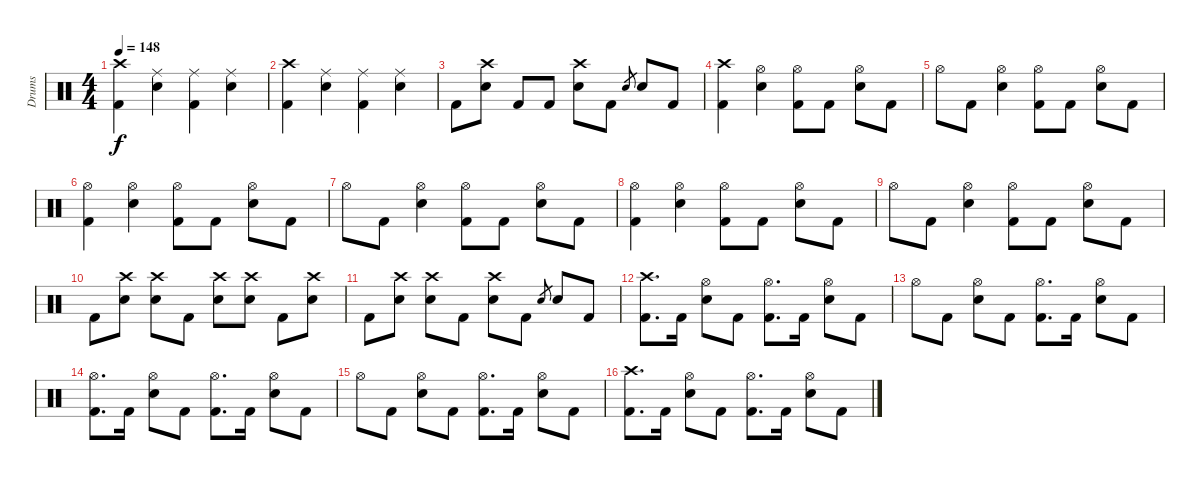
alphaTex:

\track ("Drums" "Drums") {instrument percussion}
\staff {score}
\articulation defaults
\ts (4 4)
\tempo 148
\clef neutral
\ks c
("Crash high (hit)" "Kick (hit) 2").4{dy f} ("Ride (middle)" "Snare (hit) 2").4 ("Ride (middle)" "Kick (hit) 2").4 ("Ride (middle)" "Snare (hit) 2").4 |
("Crash high (hit)" "Kick (hit) 2").4 ("Ride (middle)" "Snare (hit) 2").4 ("Ride (middle)" "Kick (hit) 2").4 ("Ride (middle)" "Snare (hit) 2").4 |
"Kick (hit) 2".8 ("Crash high (hit)" "Snare (hit) 2").8 "Kick (hit) 2".8 "Kick (hit) 2".8 ("Crash high (hit)" "Snare (hit) 2").8 "Kick (hit) 2".8 "Snare (hit) 2".8{gr} "Snare (hit) 2".8 "Kick (hit) 2".8 |
("Crash high (hit)" "Kick (hit) 2").4 ("Hi-Hat (open)" "Snare (hit) 2").4 ("Hi-Hat (open)" "Kick (hit) 2").8 "Kick (hit) 2".8 ("Hi-Hat (open)" "Snare (hit) 2").8 "Kick (hit) 2".8 |
"Hi-Hat (open)".8 "Kick (hit) 2".8 ("Hi-Hat (open)" "Snare (hit) 2").4 ("Hi-Hat (open)" "Kick (hit) 2").8 "Kick (hit) 2".8 ("Hi-Hat (open)" "Snare (hit) 2").8 "Kick (hit) 2".8 |
("Hi-Hat (open)" "Kick (hit) 2").4 ("Hi-Hat (open)" "Snare (hit) 2").4 ("Hi-Hat (open)" "Kick (hit) 2").8 "Kick (hit) 2".8 ("Hi-Hat (open)" "Snare (hit) 2").8 "Kick (hit) 2".8 |
"Hi-Hat (open)".8 "Kick (hit) 2".8 ("Hi-Hat (open)" "Snare (hit) 2").4 ("Hi-Hat (open)" "Kick (hit) 2").8 "Kick (hit) 2".8 ("Hi-Hat (open)" "Snare (hit) 2").8 "Kick (hit) 2".8 |
("Hi-Hat (open)" "Kick (hit) 2").4 ("Hi-Hat (open)" "Snare (hit) 2").4 ("Hi-Hat (open)" "Kick (hit) 2").8 "Kick (hit) 2".8 ("Hi-Hat (open)" "Snare (hit) 2").8 "Kick (hit) 2".8 |
"Hi-Hat (open)".8 "Kick (hit) 2".8 ("Hi-Hat (open)" "Snare (hit) 2").4 ("Hi-Hat (open)" "Kick (hit) 2").8 "Kick (hit) 2".8 ("Hi-Hat (open)" "Snare (hit) 2").8 "Kick (hit) 2".8 |
"Kick (hit) 2".8 ("Crash high (hit)" "Snare (hit) 2").8 ("Crash high (hit)" "Snare (hit) 2").8 "Kick (hit) 2".8 ("Crash high (hit)" "Snare (hit) 2").8 ("Crash high (hit)" "Snare (hit) 2").8 "Kick (hit) 2".8 ("Crash high (hit)" "Snare (hit) 2").8 |
"Kick (hit) 2".8 ("Crash high (hit)" "Snare (hit) 2").8 ("Crash high (hit)" "Snare (hit) 2").8 "Kick (hit) 2".8 ("Crash high (hit)" "Snare (hit) 2").8 "Kick (hit) 2".8 "Snare (hit) 2".8{gr} "Snare (hit) 2".8 "Kick (hit) 2".8 |
("Crash high (hit)" "Kick (hit) 2").8{d} "Kick (hit) 2".16 ("Hi-Hat (open)" "Snare (hit) 2").8 "Kick (hit) 2".8 ("Hi-Hat (open)" "Kick (hit) 2").8{d} "Kick (hit) 2".16 ("Hi-Hat (open)" "Snare (hit) 2").8 "Kick (hit) 2".8 |
"Hi-Hat (open)".8 "Kick (hit) 2".8 ("Hi-Hat (open)" "Snare (hit) 2").8 "Kick (hit) 2".8 ("Hi-Hat (open)" "Kick (hit) 2").8{d} "Kick (hit) 2".16 ("Hi-Hat (open)" "Snare (hit) 2").8 "Kick (hit) 2".8 |
("Hi-Hat (open)" "Kick (hit) 2").8{d} "Kick (hit) 2".16 ("Hi-Hat (open)" "Snare (hit) 2").8 "Kick (hit) 2".8 ("Hi-Hat (open)" "Kick (hit) 2").8{d} "Kick (hit) 2".16 ("Hi-Hat (open)" "Snare (hit) 2").8 "Kick (hit) 2".8 |
"Hi-Hat (open)".8 "Kick (hit) 2".8 ("Hi-Hat (open)" "Snare (hit) 2").8 "Kick (hit) 2".8 ("Hi-Hat (open)" "Kick (hit) 2").8{d} "Kick (hit) 2".16 ("Hi-Hat (open)" "Snare (hit) 2").8 "Kick (hit) 2".8 |
("Crash high (hit)" "Kick (hit) 2").8{d} "Kick (hit) 2".16 ("Hi-Hat (open)" "Snare (hit) 2").8 "Kick (hit) 2".8 ("Hi-Hat (open)" "Kick (hit) 2").8{d} "Kick (hit) 2".16 ("Hi-Hat (open)" "Snare (hit) 2").8 "Kick (hit) 2".8
